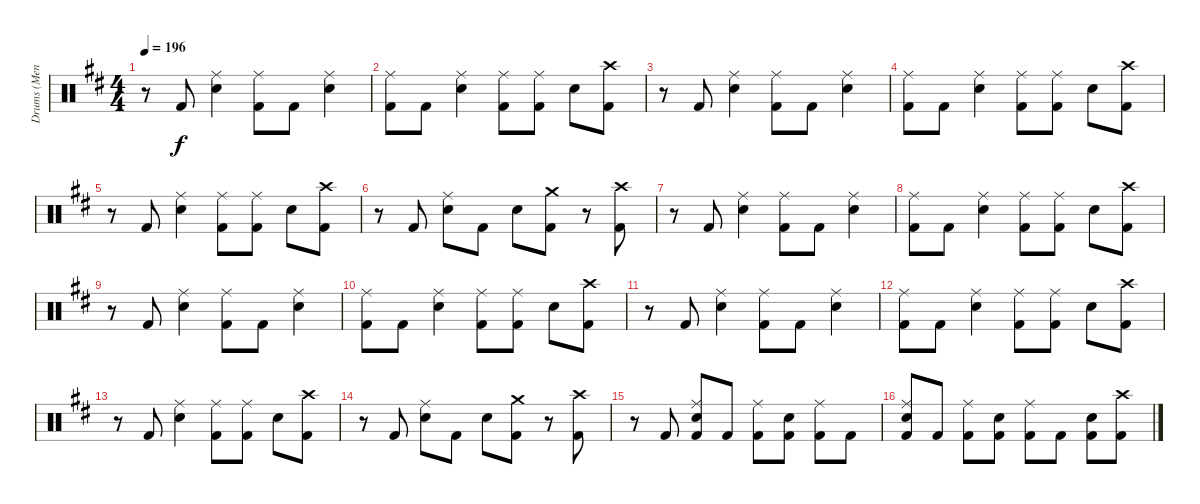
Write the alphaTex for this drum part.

\track ("Drums (Menza)" "Drums (Men") {instrument percussion}
\staff {score}
\articulation defaults
\ts (4 4)
\tempo 196
\clef neutral
\ks d
r.8{dy f} "Kick (hit) 2".8 ("Ride (middle)" "Snare (hit) 2").4 ("Ride (middle)" "Kick (hit) 2").8 "Kick (hit) 2".8 ("Ride (middle)" "Snare (hit) 2").4 |
("Ride (middle)" "Kick (hit) 2").8 "Kick (hit) 2".8 ("Ride (middle)" "Snare (hit) 2").4 ("Ride (middle)" "Kick (hit) 2").8 ("Ride (middle)" "Kick (hit) 2").8 "Snare (hit) 2".8 ("Crash high (hit)" "Kick (hit) 2").8 |
r.8 "Kick (hit) 2".8 ("Ride (middle)" "Snare (hit) 2").4 ("Ride (middle)" "Kick (hit) 2").8 "Kick (hit) 2".8 ("Ride (middle)" "Snare (hit) 2").4 |
("Ride (middle)" "Kick (hit) 2").8 "Kick (hit) 2".8 ("Ride (middle)" "Snare (hit) 2").4 ("Ride (middle)" "Kick (hit) 2").8 ("Ride (middle)" "Kick (hit) 2").8 "Snare (hit) 2".8 ("Crash high (hit)" "Kick (hit) 2").8 |
r.8 "Kick (hit) 2".8 ("Ride (middle)" "Snare (hit) 2").4 ("Ride (middle)" "Kick (hit) 2").8 ("Ride (middle)" "Kick (hit) 2").8 "Snare (hit) 2".8 ("Crash high (hit)" "Kick (hit) 2").8 |
r.8 "Kick (hit) 2".8 ("Ride (middle)" "Snare (hit) 2").8 "Kick (hit) 2".8 "Snare (hit) 2".8 ("Crash medium (hit)" "Kick (hit) 2").8 r.8 ("Crash high (hit)" "Kick (hit) 2").8 |
r.8 "Kick (hit) 2".8 ("Ride (middle)" "Snare (hit) 2").4 ("Ride (middle)" "Kick (hit) 2").8 "Kick (hit) 2".8 ("Ride (middle)" "Snare (hit) 2").4 |
("Ride (middle)" "Kick (hit) 2").8 "Kick (hit) 2".8 ("Ride (middle)" "Snare (hit) 2").4 ("Ride (middle)" "Kick (hit) 2").8 ("Ride (middle)" "Kick (hit) 2").8 "Snare (hit) 2".8 ("Crash high (hit)" "Kick (hit) 2").8 |
r.8 "Kick (hit) 2".8 ("Ride (middle)" "Snare (hit) 2").4 ("Ride (middle)" "Kick (hit) 2").8 "Kick (hit) 2".8 ("Ride (middle)" "Snare (hit) 2").4 |
("Ride (middle)" "Kick (hit) 2").8 "Kick (hit) 2".8 ("Ride (middle)" "Snare (hit) 2").4 ("Ride (middle)" "Kick (hit) 2").8 ("Ride (middle)" "Kick (hit) 2").8 "Snare (hit) 2".8 ("Crash high (hit)" "Kick (hit) 2").8 |
r.8 "Kick (hit) 2".8 ("Ride (middle)" "Snare (hit) 2").4 ("Ride (middle)" "Kick (hit) 2").8 "Kick (hit) 2".8 ("Ride (middle)" "Snare (hit) 2").4 |
("Ride (middle)" "Kick (hit) 2").8 "Kick (hit) 2".8 ("Ride (middle)" "Snare (hit) 2").4 ("Ride (middle)" "Kick (hit) 2").8 ("Ride (middle)" "Kick (hit) 2").8 "Snare (hit) 2".8 ("Crash high (hit)" "Kick (hit) 2").8 |
r.8 "Kick (hit) 2".8 ("Ride (middle)" "Snare (hit) 2").4 ("Ride (middle)" "Kick (hit) 2").8 ("Ride (middle)" "Kick (hit) 2").8 "Snare (hit) 2".8 ("Crash high (hit)" "Kick (hit) 2").8 |
r.8 "Kick (hit) 2".8 ("Ride (middle)" "Snare (hit) 2").8 "Kick (hit) 2".8 "Snare (hit) 2".8 ("Crash medium (hit)" "Kick (hit) 2").8 r.8 ("Crash high (hit)" "Kick (hit) 2").8 |
r.8 "Kick (hit) 2".8 ("Ride (middle)" "Snare (hit) 2" "Kick (hit) 2").8 "Kick (hit) 2".8 ("Ride (middle)" "Kick (hit) 2").8 ("Snare (hit) 2" "Kick (hit) 2").8 ("Ride (middle)" "Kick (hit) 2").8 "Kick (hit) 2".8 |
("Ride (middle)" "Snare (hit) 2" "Kick (hit) 2").8 "Kick (hit) 2".8 ("Ride (middle)" "Kick (hit) 2").8 ("Snare (hit) 2" "Kick (hit) 2").8 ("Ride (middle)" "Kick (hit) 2").8 "Kick (hit) 2".8 ("Snare (hit) 2" "Kick (hit) 2").8 ("Crash high (hit)" "Kick (hit) 2").8
